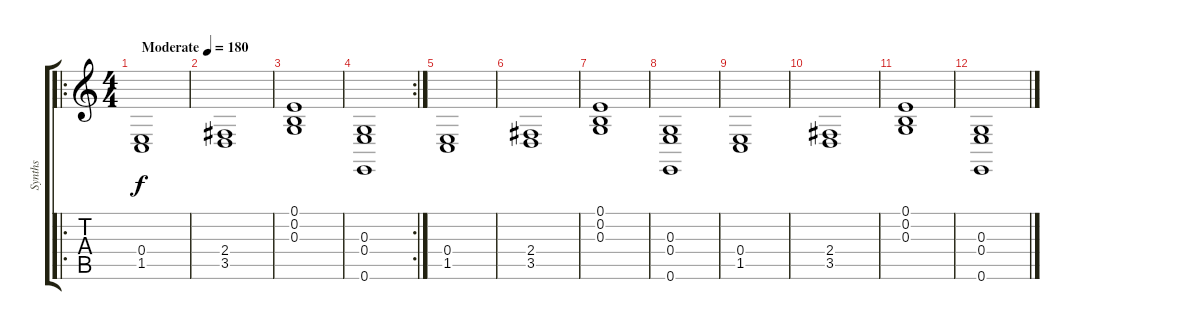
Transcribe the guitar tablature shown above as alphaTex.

\track ("Synths" "Synths") {instrument stringensemble2}
\staff {score tabs}
\tuning (E4 B3 G3 E3 B2 E2) {hide}
\ro
\ts (4 4)
\tempo (180 "Moderate")
\clef g2
\ks c
(0.4 1.5).1{dy f instrument stringensemble2} |
(2.4 3.5).1 |
(0.1 0.2 0.3).1 |
\rc 2
(0.3 0.4 0.6).1 |
(0.4 1.5).1 |
(2.4 3.5).1 |
(0.1 0.2 0.3).1 |
(0.3 0.4 0.6).1 |
(0.4 1.5).1 |
(2.4 3.5).1 |
(0.1 0.2 0.3).1 |
(0.3 0.4 0.6).1
